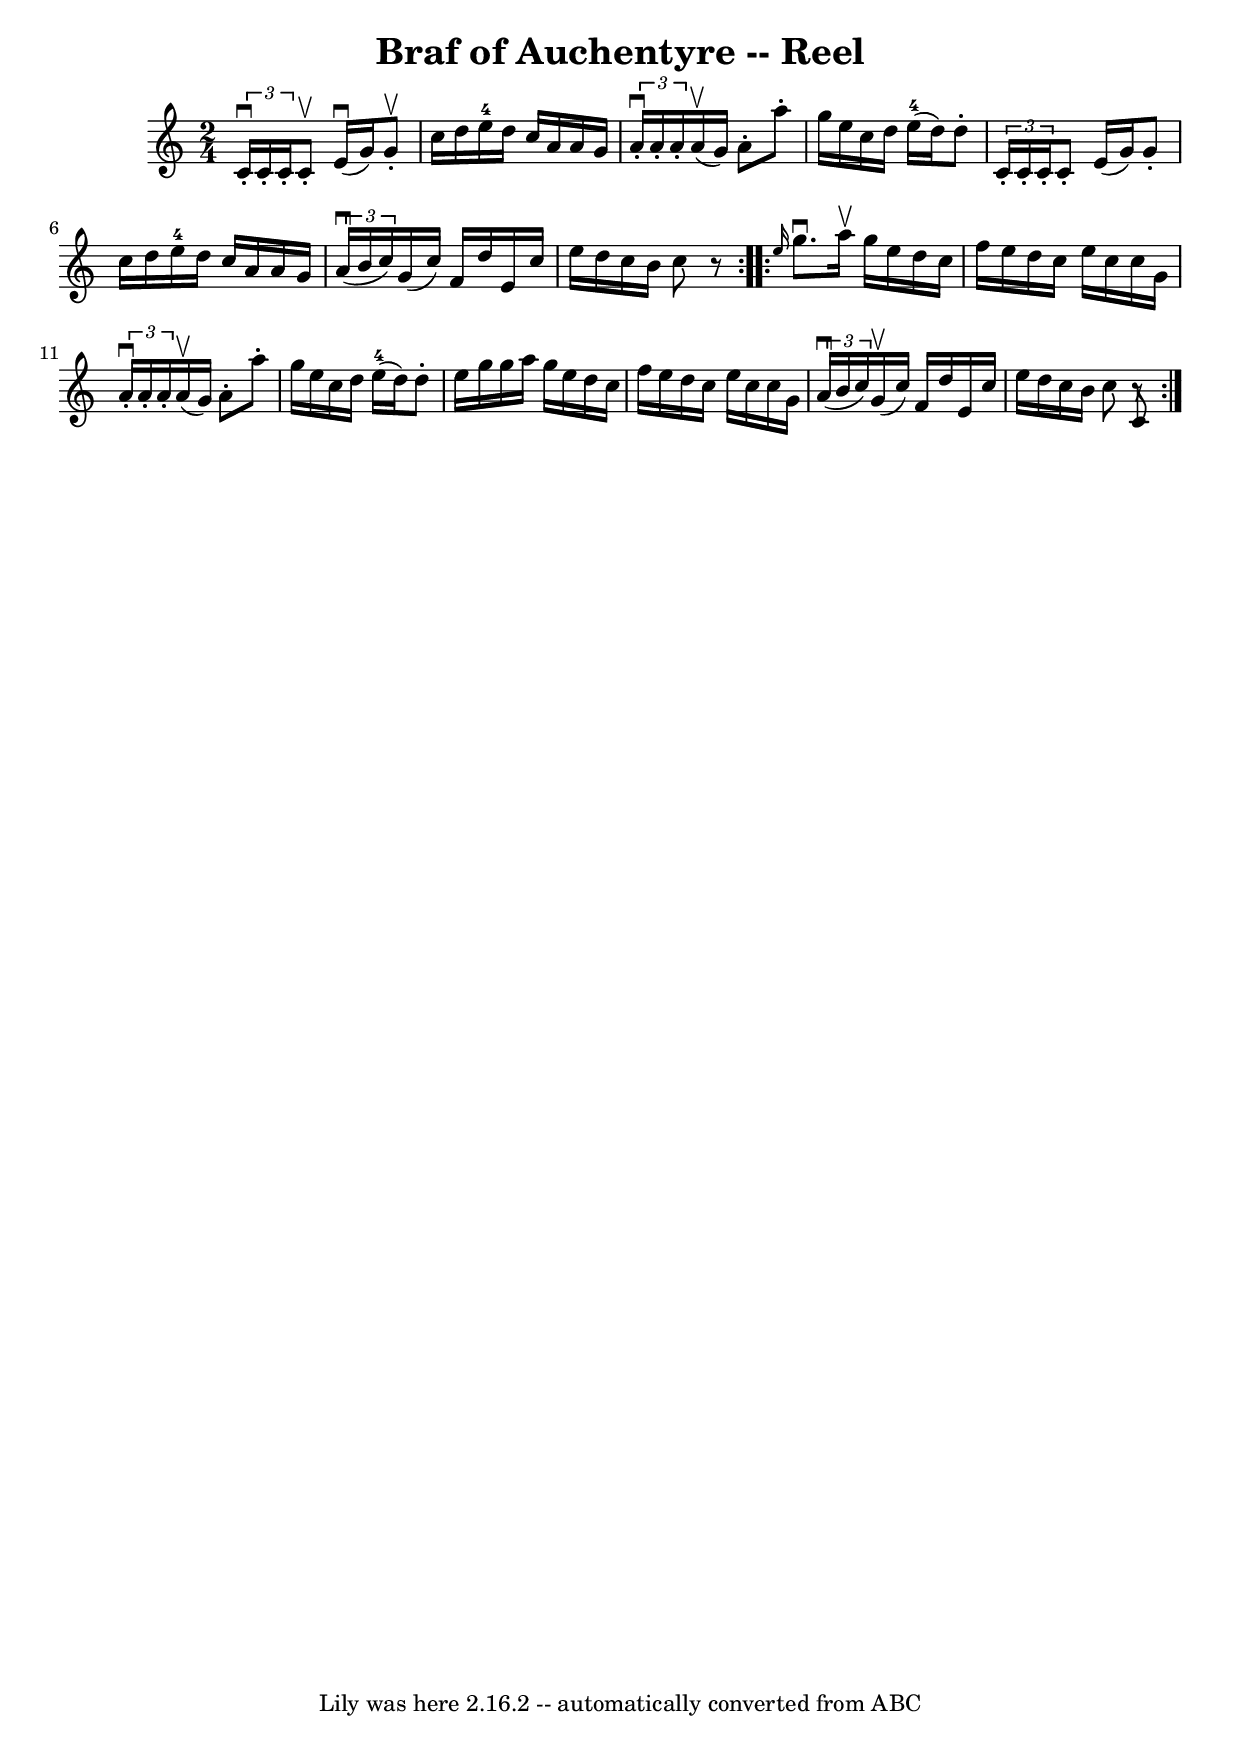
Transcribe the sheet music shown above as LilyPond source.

\version "2.16.2"
\include "Mammoth.ily"
\header {
  %% book = "Ryan's Mammoth Collection"
  crossRefNumber = "1"
  footnotes = "\\\\315"
  origin = "SCOTCH."
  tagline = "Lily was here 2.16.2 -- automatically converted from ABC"
  title = "Braf of Auchentyre -- Reel"

}
voicedefault =  {



  \repeat volta 2 {

    \time 2/4 
    \key c \major
    \times 2/3 { c'16^\downbow-. c'16-. c'16-.  	 } c'8^\upbow-. e'16^\downbow(g'16) g'8^\upbow-.     |
    c''16 d''16 e''16-4 d''16 c''16 a'16 a'16 g'16     |
    \times 2/3 { a'16^\downbow-. a'16-. a'16-.  	 } a'16^\upbow(g'16) a'8-. a''8-.     |
    g''16 e''16 c''16 d''16 e''16-4(d''16) d''8-.    |
    \times 2/3 { c'16-. c'16  		 -. c'16-.  	 } c'8-. e'16 (g'16) g'8-.     |
    c''16 d''16 e''16-4 d''16 c''16 a'16 a'16 g'16     |
    
    \times 2/3 { a'16^\downbow(b'16 c''16)  	 } g'16 (c''16) f'16 d''16 e'16 c''16      |
    e''16 d''16 c''16 b'16  
    c''8 r8   
  }     
  \repeat volta 2 {
    \grace { e''16   	 } g''8.^\downbow a''16^\upbow g''16 e''16 d''16 c''16      |
    f''16 e''16 d''16 c''16 e''16 c''16 c''16 g'16     |
    \times 2/3 { 
      a'16^\downbow-. a'16-. a'16-. } a'16^\upbow(g'16) a'8-. a''8-.     |
    g''16 e''16 c''16 d''16 e''16-4( d''16) d''8-.    |
    e''16 g''16 g''16 a''16 g''16 e''16 d''16 c''16     |
    f''16 e''16 d''16 c''16 e''16 c''16 c''16 g'16     |
    \times 2/3 { a'16^\downbow(b'16    		 c''16)  	 } g'16^\upbow(c''16) f'16 d''16 e'16 c''16       |
    e''16 d''16 c''16 b'16 c''8  << c'8 r8  >>   
  }   

}

\score{
  <<

    \context Staff="default"
    {
      \voicedefault 
      
    }

  >>
  \layout {
    
  }
  \midi {
  }

}
